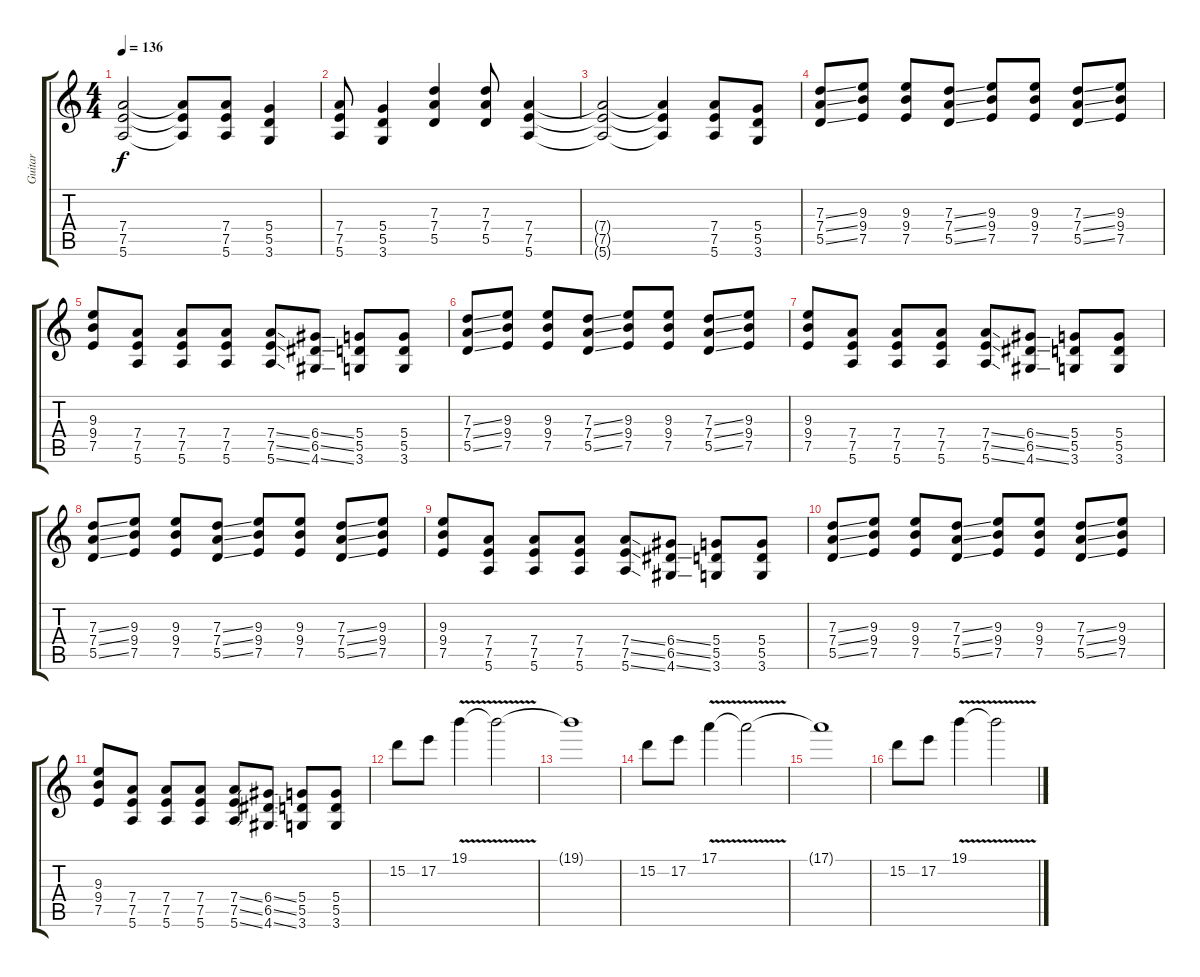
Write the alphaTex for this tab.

\track ("Guitar" "Guitar") {instrument distortionguitar}
\staff {score tabs}
\tuning (E4 B3 G3 D3 A2 E2) {hide}
\ts (4 4)
\tempo 136
\clef g2
\ks c
(7.4{t} 7.5{t} 5.6{t}).2{dy f} (7.4{t} 7.5{t} 5.6{t}).8 (7.4 7.5 5.6).8 (5.4 5.5 3.6).4 |
(7.4 7.5 5.6).8 (5.4 5.5 3.6).4 (7.3 7.4 5.5).4 (7.3 7.4 5.5).8 (7.4 7.5 5.6).4 |
(7.4{t} 7.5{t} 5.6{t}).2 (7.4{t} 7.5{t} 5.6{t}).4 (7.4 7.5 5.6).8 (5.4 5.5 3.6).8 |
(7.3{ss} 7.4{ss} 5.5{ss}).8 (9.3 9.4 7.5).8 (9.3 9.4 7.5).8 (7.3{ss} 7.4{ss} 5.5{ss}).8 (9.3 9.4 7.5).8 (9.3 9.4 7.5).8 (7.3{ss} 7.4{ss} 5.5{ss}).8 (9.3 9.4 7.5).8 |
(9.3 9.4 7.5).8 (7.4 7.5 5.6).8 (7.4 7.5 5.6).8 (7.4 7.5 5.6).8 (7.4{ss} 7.5{ss} 5.6{ss}).8 (6.4{ss} 6.5{ss} 4.6{ss}).8 (5.4 5.5 3.6).8 (5.4 5.5 3.6).8 |
(7.3{ss} 7.4{ss} 5.5{ss}).8 (9.3 9.4 7.5).8 (9.3 9.4 7.5).8 (7.3{ss} 7.4{ss} 5.5{ss}).8 (9.3 9.4 7.5).8 (9.3 9.4 7.5).8 (7.3{ss} 7.4{ss} 5.5{ss}).8 (9.3 9.4 7.5).8 |
(9.3 9.4 7.5).8 (7.4 7.5 5.6).8 (7.4 7.5 5.6).8 (7.4 7.5 5.6).8 (7.4{ss} 7.5{ss} 5.6{ss}).8 (6.4{ss} 6.5{ss} 4.6{ss}).8 (5.4 5.5 3.6).8 (5.4 5.5 3.6).8 |
(7.3{ss} 7.4{ss} 5.5{ss}).8 (9.3 9.4 7.5).8 (9.3 9.4 7.5).8 (7.3{ss} 7.4{ss} 5.5{ss}).8 (9.3 9.4 7.5).8 (9.3 9.4 7.5).8 (7.3{ss} 7.4{ss} 5.5{ss}).8 (9.3 9.4 7.5).8 |
(9.3 9.4 7.5).8 (7.4 7.5 5.6).8 (7.4 7.5 5.6).8 (7.4 7.5 5.6).8 (7.4{ss} 7.5{ss} 5.6{ss}).8 (6.4{ss} 6.5{ss} 4.6{ss}).8 (5.4 5.5 3.6).8 (5.4 5.5 3.6).8 |
(7.3{ss} 7.4{ss} 5.5{ss}).8 (9.3 9.4 7.5).8 (9.3 9.4 7.5).8 (7.3{ss} 7.4{ss} 5.5{ss}).8 (9.3 9.4 7.5).8 (9.3 9.4 7.5).8 (7.3{ss} 7.4{ss} 5.5{ss}).8 (9.3 9.4 7.5).8 |
(9.3 9.4 7.5).8 (7.4 7.5 5.6).8 (7.4 7.5 5.6).8 (7.4 7.5 5.6).8 (7.4{ss} 7.5{ss} 5.6{ss}).8 (6.4{ss} 6.5{ss} 4.6{ss}).8 (5.4 5.5 3.6).8 (5.4 5.5 3.6).8 |
15.2.8 17.2.8 19.1{v}.4 19.1{t}.2 |
19.1{t}.1 |
15.2.8 17.2.8 17.1{v}.4 17.1{t}.2 |
17.1{t}.1 |
15.2.8 17.2.8 19.1{v}.4 19.1{t}.2
